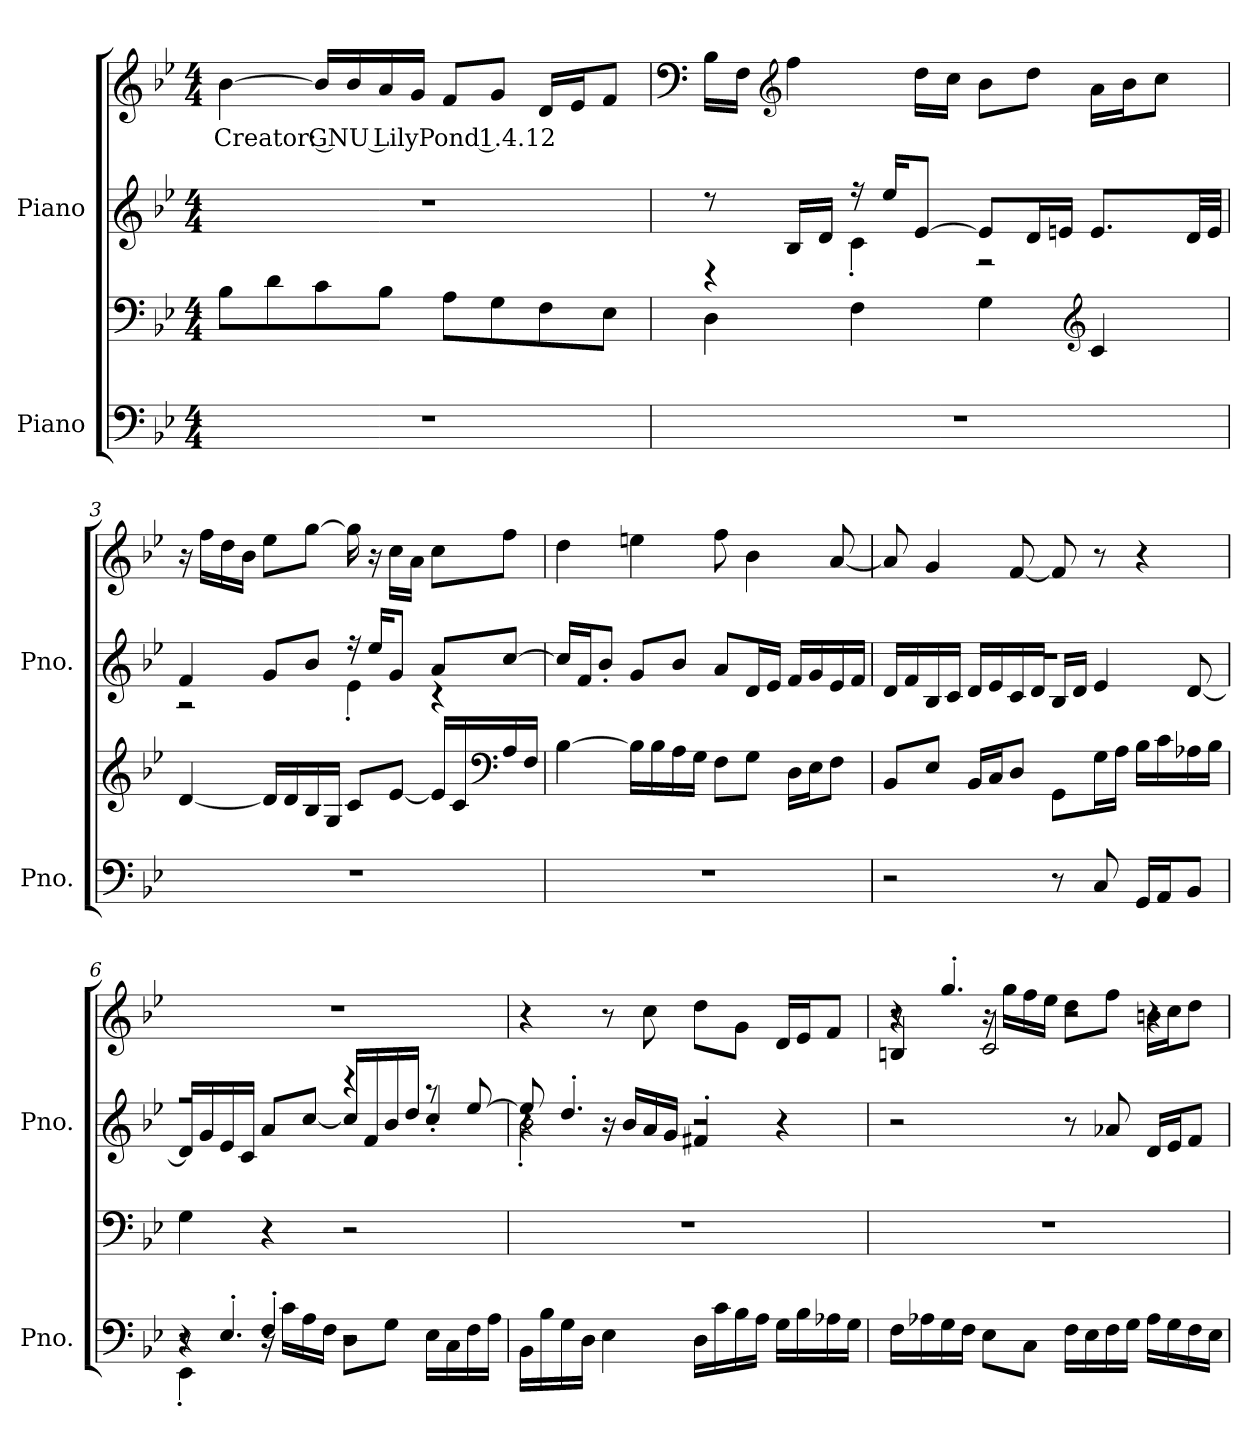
**kern	**kern	**kern	**kern	**text
*part2	*part2	*part1	*part1	*part1
*staff4	*staff3	*staff2	*staff1	*staff1
*I"Piano	*	*I"Piano	*	*
*I'Pno.	*	*I'Pno.	*	*
*clefF4	*clefF4	*clefG2	*clefG2	*
*k[b-e-]	*k[b-e-]	*k[b-e-]	*k[b-e-]	*
*M4/4	*M4/4	*M4/4	*M4/4	*
*MM80	*MM80	*MM80	*MM80	*
=1	=1	=1	=1	=1
!	!	!	!	!LO:LY:b
1r	8B-\L	1r	[4b-\	Creator: GNU LilyPond 1.4.12
.	8d\	.	.	.
.	8c\	.	16b-/LL]	.
.	.	.	16b-/	.
.	8B-\J	.	16a/	.
.	.	.	16g/JJ	.
.	8A\L	.	8f/L	.
.	8G\	.	8g/J	.
.	8F\	.	16d/LL	.
.	.	.	16e-/J	.
.	8E-\J	.	8f/J	.
!!LO:LB:g=z
=2	=2	=2	=2	=2
*	*	*	*clefF4	*
*	*	*^	*	*
1r	4D\	8r	4r	16B-\LL	.
.	.	.	.	16F\JJ	.
*	*	*	*	*clefG2	*
.	.	16B-/LL	.	4ff\	.
.	.	16d/JJ	.	.	.
.	4F\	16r	4c'\	.	.
.	.	16ee-/KL	.	.	.
.	.	[8e-/J	.	16dd\LL	.
.	.	.	.	16cc\JJ	.
.	4G\	8e-/L]	2r	8b-\L	.
.	.	16d/L	.	8dd\J	.
.	.	16en/JJ	.	.	.
*	*clefG2	*	*	*	*
.	4c/	8.e/L	.	16a\LL	.
.	.	.	.	16b-\J	.
.	.	.	.	8cc\J	.
.	.	32d/LL	.	.	.
.	.	32e/JJJ	.	.	.
=3	=3	=3	=3	=3	=3
1r	[4d/	4f/	2r	16r	.
.	.	.	.	16ff\LL	.
.	.	.	.	16dd\	.
.	.	.	.	16b-\JJ	.
.	16d/LL]	8g/L	.	8ee-\L	.
.	16d/	.	.	.	.
.	16B-/	8b-/J	.	[8gg\J	.
.	16G/JJ	.	.	.	.
.	8c/L	16r	4e-'\	16gg\]	.
.	.	16ee-/KL	.	16r	.
.	[8e-/J	8g/J	.	16cc\LL	.
.	.	.	.	16a\JJ	.
.	16e-/LL]	8a/L	4r	8cc\L	.
.	16c/	.	.	.	.
*	*clefF4	*	*	*	*
.	16A/	[8cc/J	.	8ff\J	.
.	16F/JJ	.	.	.	.
*	*	*v	*v	*	*
!!LO:LB:g=z
=4	=4	=4	=4	=4
1r	[4B-\	16cc/LL]	4dd\	.
.	.	16f/J	.	.
.	.	8b-'/J	.	.
.	16B-\LL]	8g/L	4een\	.
.	16B-\	.	.	.
.	16A\	8b-/J	.	.
.	16G\JJ	.	.	.
.	8F\L	8a/L	8ff\	.
.	8G\J	16d/L	4b-\	.
.	.	16e-/JJ	.	.
.	16D\LL	16f/LL	.	.
.	16E-\J	16g/	.	.
.	8F\J	16e-/	[8a/	.
.	.	16f/JJ	.	.
=5	=5	=5	=5	=5
*	*	*^	*	*
2r	8BB-/L	1r	16d/LL	8a/]	.
.	.	.	16f/	.	.
.	8E-/J	.	16B-/	4g/	.
.	.	.	16c/JJ	.	.
.	16BB-/LL	.	16d/LL	.	.
.	16C/J	.	16e-/	.	.
.	8D/J	.	16c/	[8f/	.
.	.	.	16d/JJ	.	.
8r	8GG\L	.	16B-/LL	8f/]	.
.	.	.	16d/JJ	.	.
8C/	16G\L	.	4e-/	8r	.
.	16A\JJ	.	.	.	.
16GG/LL	16B-\LL	.	.	4r	.
16AA/J	16c\	.	.	.	.
8BB-/J	16A-X\	.	[8d/	.	.
.	16B-\JJ	.	.	.	.
!!LO:PB:g=z
=6	=6	=6	=6	=6	=6
*^	*	*	*	*	*
*	*^	*	*	*	*	*
4r	4EE-'\	8r	4G\	2r	16d/LL]	1r	.
.	.	.	.	.	16g/	.	.
.	.	4.E-'/	.	.	16e-/	.	.
.	.	.	.	.	16c/JJ	.	.
4F'/	16r	.	4r	.	8a/L	.	.
.	16c\LL	.	.	.	.	.	.
.	16A\	.	.	.	[8cc/J	.	.
.	16F\JJ	.	.	.	.	.	.
2r	8D\L	2r	2r	4r	16cc/LL]	.	.
.	.	.	.	.	16f/	.	.
.	8G\J	.	.	.	16b-/	.	.
.	.	.	.	.	16dd/JJ	.	.
.	16E-\LL	.	.	8r	4cc'/	.	.
.	16C\	.	.	.	.	.	.
.	16F\	.	.	[8ee-/	.	.	.
.	16A\JJ	.	.	.	.	.	.
*v	*v	*v	*	*	*	*	*
=7	=7	=7	=7	=7	=7
*	*	*	*^	*	*
16BB-\LL	1r	8ee-/]	2b-'\	4r	4r	.
16B-\	.	.	.	.	.	.
16G\	.	4.dd'/	.	.	.	.
16D\JJ	.	.	.	.	.	.
4E-\	.	.	.	16r	8r	.
.	.	.	.	16b-/LL	.	.
.	.	.	.	16a/	8cc\	.
.	.	.	.	16g/JJ	.	.
16D\LL	.	2r	2r	4f#X'/	8dd\L	.
16c\	.	.	.	.	.	.
16B-\	.	.	.	.	8g\J	.
16A\JJ	.	.	.	.	.	.
16G\LL	.	.	.	4r	16d/LL	.
16B-\	.	.	.	.	16e-/J	.
16A-X\	.	.	.	.	8f/J	.
16G\JJ	.	.	.	.	.	.
*	*	*v	*v	*v	*	*
!!LO:LB:g=z
=8	=8	=8	=8	=8
*	*	*	*^	*
*	*	*	*	*^	*
16F\LL	1r	2r	8r	4r	4Bn/	.
16A-X\	.	.	.	.	.	.
16G\	.	.	4.gg'/	.	.	.
16F\JJ	.	.	.	.	.	.
8E-\L	.	.	.	16r	2c/	.
.	.	.	.	16gg\LL	.	.
8C\J	.	.	.	16ff\	.	.
.	.	.	.	16ee-\JJ	.	.
16F\LL	.	8r	2r	8dd\L	.	.
16E-\	.	.	.	.	.	.
16F\	.	8a-X/	.	8ff\J	.	.
16G\JJ	.	.	.	.	.	.
16A-\LL	.	16d/LL	.	16bn\LL	4r	.
16G\	.	16e-/J	.	16cc\J	.	.
16F\	.	8f/J	.	8dd\J	.	.
16E-\JJ	.	.	.	.	.	.
*	*	*	*v	*v	*v	*
=	=	=	=	=
*-	*-	*-	*-	*-
